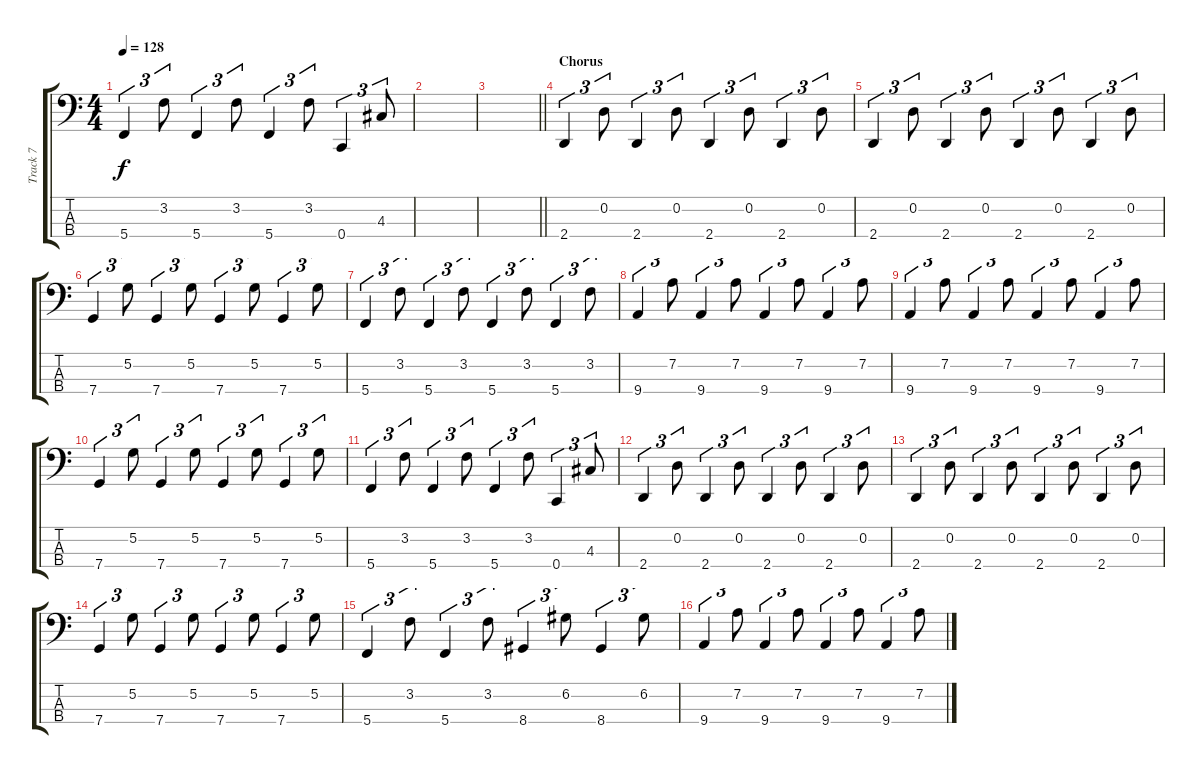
\track ("Track 7" "Track 7") {instrument overdrivenguitar}
\staff {score tabs}
\tuning (G2 D2 A1 C1) {hide}
\ts (4 4)
\tempo 128
\clef f4
\ks c
5.4.4{tu (3 2) dy f} 3.2.8{tu (3 2)} 5.4.4{tu (3 2)} 3.2.8{tu (3 2)} 5.4.4{tu (3 2)} 3.2.8{tu (3 2)} 0.4.4{tu (3 2)} 4.3.8{tu (3 2)} |
|
\barLineRight lightlight
|
\section ("" "Chorus")
2.4.4{tu (3 2)} 0.2.8{tu (3 2)} 2.4.4{tu (3 2)} 0.2.8{tu (3 2)} 2.4.4{tu (3 2)} 0.2.8{tu (3 2)} 2.4.4{tu (3 2)} 0.2.8{tu (3 2)} |
2.4.4{tu (3 2)} 0.2.8{tu (3 2)} 2.4.4{tu (3 2)} 0.2.8{tu (3 2)} 2.4.4{tu (3 2)} 0.2.8{tu (3 2)} 2.4.4{tu (3 2)} 0.2.8{tu (3 2)} |
7.4.4{tu (3 2)} 5.2.8{tu (3 2)} 7.4.4{tu (3 2)} 5.2.8{tu (3 2)} 7.4.4{tu (3 2)} 5.2.8{tu (3 2)} 7.4.4{tu (3 2)} 5.2.8{tu (3 2)} |
5.4.4{tu (3 2)} 3.2.8{tu (3 2)} 5.4.4{tu (3 2)} 3.2.8{tu (3 2)} 5.4.4{tu (3 2)} 3.2.8{tu (3 2)} 5.4.4{tu (3 2)} 3.2.8{tu (3 2)} |
9.4.4{tu (3 2)} 7.2.8{tu (3 2)} 9.4.4{tu (3 2)} 7.2.8{tu (3 2)} 9.4.4{tu (3 2)} 7.2.8{tu (3 2)} 9.4.4{tu (3 2)} 7.2.8{tu (3 2)} |
9.4.4{tu (3 2)} 7.2.8{tu (3 2)} 9.4.4{tu (3 2)} 7.2.8{tu (3 2)} 9.4.4{tu (3 2)} 7.2.8{tu (3 2)} 9.4.4{tu (3 2)} 7.2.8{tu (3 2)} |
7.4.4{tu (3 2)} 5.2.8{tu (3 2)} 7.4.4{tu (3 2)} 5.2.8{tu (3 2)} 7.4.4{tu (3 2)} 5.2.8{tu (3 2)} 7.4.4{tu (3 2)} 5.2.8{tu (3 2)} |
5.4.4{tu (3 2)} 3.2.8{tu (3 2)} 5.4.4{tu (3 2)} 3.2.8{tu (3 2)} 5.4.4{tu (3 2)} 3.2.8{tu (3 2)} 0.4.4{tu (3 2)} 4.3.8{tu (3 2)} |
2.4.4{tu (3 2)} 0.2.8{tu (3 2)} 2.4.4{tu (3 2)} 0.2.8{tu (3 2)} 2.4.4{tu (3 2)} 0.2.8{tu (3 2)} 2.4.4{tu (3 2)} 0.2.8{tu (3 2)} |
2.4.4{tu (3 2)} 0.2.8{tu (3 2)} 2.4.4{tu (3 2)} 0.2.8{tu (3 2)} 2.4.4{tu (3 2)} 0.2.8{tu (3 2)} 2.4.4{tu (3 2)} 0.2.8{tu (3 2)} |
7.4.4{tu (3 2)} 5.2.8{tu (3 2)} 7.4.4{tu (3 2)} 5.2.8{tu (3 2)} 7.4.4{tu (3 2)} 5.2.8{tu (3 2)} 7.4.4{tu (3 2)} 5.2.8{tu (3 2)} |
5.4.4{tu (3 2)} 3.2.8{tu (3 2)} 5.4.4{tu (3 2)} 3.2.8{tu (3 2)} 8.4.4{tu (3 2)} 6.2.8{tu (3 2)} 8.4.4{tu (3 2)} 6.2.8{tu (3 2)} |
9.4.4{tu (3 2)} 7.2.8{tu (3 2)} 9.4.4{tu (3 2)} 7.2.8{tu (3 2)} 9.4.4{tu (3 2)} 7.2.8{tu (3 2)} 9.4.4{tu (3 2)} 7.2.8{tu (3 2)}
